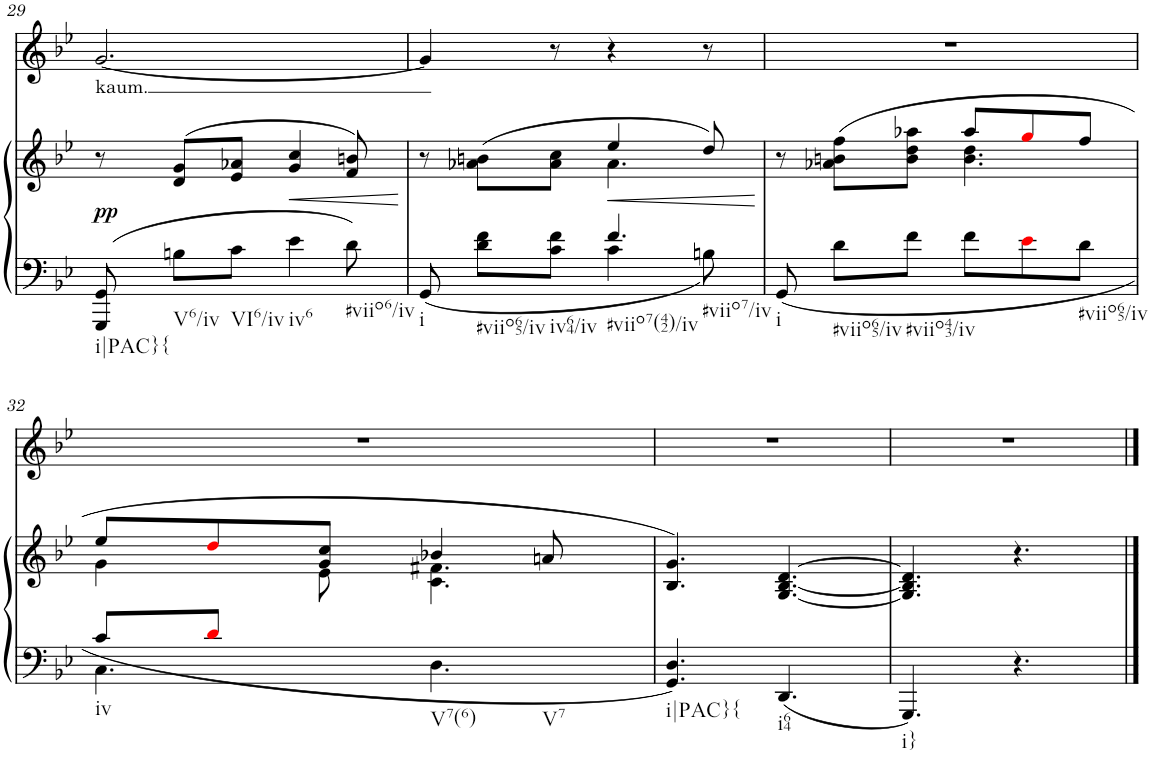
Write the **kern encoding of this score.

**kern	**kern	**dynam	**kern	**text
*part2	*part2	*part2	*part1	*part1
*staff3	*staff2	*staff2/3	*staff1	*staff1
*I"Piano	*	*	*I"Voice	*
*I'Pno	*	*	*	*
!!LO:PB:g=z
*clefF4	*clefG2	*	*clefG2	*
*k[b-e-]	*k[b-e-]	*	*k[b-e-]	*
*g:	*g:	*	*g:	*
*M6/8	*M6/8	*	*M6/8	*
=29	=29	=29	=29	=29
!LO:TX:b:t=i|PAC}{	!	!	!	!
!	!	!LO:DY:b	!	!LO:LY:b
8GGG/ 8GG/	8r	pp	[2.g/	kaum.
!LO:TX:b:t=V6/iv	!	!	!	!
8Bn\L	(>8d/ 8g/L	.	.	.
!LO:TX:b:t=VI6/iv	!	!	!	!
8c\J	8e-/ 8a-X/J	.	.	.
!LO:TX:b:t=iv6	!	!	!	!
!	!	!LO:HP:b	!	!
4e-\	4g/ 4cc/	<	.	.
!LO:TX:b:t=#viio6/iv	!	!	!	!
8d\	8f/ 8bn/)	.	.	.
.	.	[	.	.
=30	=30	=30	=30	=30
*^	*^	*	*	*
!LO:TX:b:t=i	!	!	!	!	!	!
8GG/	4.ryy	8r	4.ryy	.	4g/]	.
!LO:TX:b:t=#viio65/iv	!	!	!	!	!	!
8d\ 8f\L	.	(8a-X\ 8bn\L	.	.	.	.
!LO:TX:b:t=iv64/iv	!	!	!	!	!	!
8c\ 8f\J	.	8a-\ 8cc\J	.	.	8r	.
!LO:TX:b:t=#viio7(42)/iv	!	!	!	!	!	!
!LO:TX:b:t=#viio7/iv	!	!	!	!	!	!
!	!	!	!	!LO:HP:b	!	!
4.f/	4c\	4ee-/	4.a-\	<	4r	.
.	8Bn\	8dd/)	.	.	8r	.
*v	*v	*	*	*	*	*
*	*v	*v	*	*	*
.	.	[	.	.
=31	=31	=31	=31	=31
*	*^	*	*	*
!LO:TX:b:t=i	!	!	!	!	!
8GG/	8r	4.ryy	.	2.r	.
!LO:TX:b:t=#viio65/iv	!	!	!	!	!
8d\L	(8a-X\ 8bn\ 8ff\L	.	.	.	.
!LO:TX:b:t=#viio43/iv	!	!	!	!	!
8f\J	8b\ 8dd\ 8aa-X\J	.	.	.	.
8f\L	8aa-/L	4.b\ 4.dd\	.	.	.
8e-i\	8ggi/	.	.	.	.
!LO:TX:b:t=#viio65/iv	!	!	!	!	!
8d\J	8ff/J	.	.	.	.
!!LO:LB:g=z
=32	=32	=32	=32	=32	=32
*^	*	*	*	*	*
!LO:TX:b:t=iv	!	!	!	!	!	!
8c/L	4.C\	8ee-/L	4g\	.	2.r	.
8di/J	.	8ddi/	.	.	.	.
!LO:TX:b:t=V7(6)	!	!	!	!	!	!
!LO:TX:b:t=V7	!	!	!	!	!	!
2ryy	.	8g/ 8cc/J	8e-\	.	.	.
.	4.D\	4b-X/	4.c\ 4.f#X\	.	.	.
.	.	8an/	.	.	.	.
*v	*v	*	*	*	*	*
*	*v	*v	*	*	*
=33	=33	=33	=33	=33
!LO:TX:b:t=i|PAC}{	!	!	!	!
4.GG/ 4.D/	4.B-/ 4.g/)	.	2.r	.
!LO:TX:b:t=i64	!	!	!	!
4.DD/	[4.G/ [4.B-/ [4.d/	.	.	.
=34	=34	=34	=34	=34
!LO:TX:b:t=i}	!	!	!	!
4.GGG/	4.G/] 4.B-/] 4.d/]	.	2.r	.
4.r	4.r	.	.	.
==	==	==	==	==
*-	*-	*-	*-	*-
